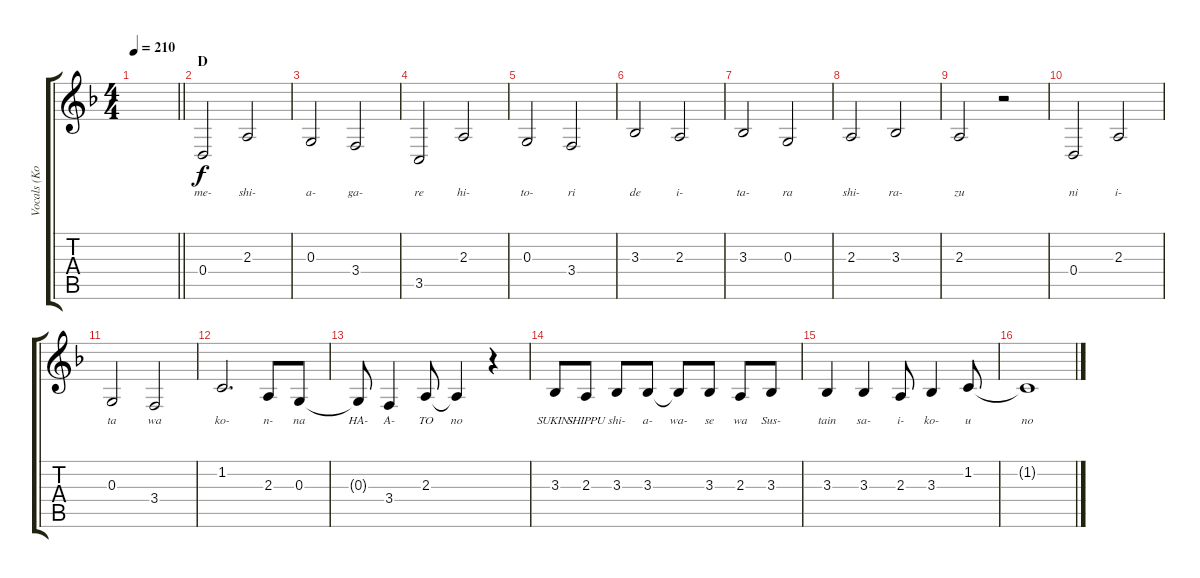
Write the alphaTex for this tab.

\track ("Vocals (Kotobuki Tsumugi)" "Vocals (Ko") {instrument altosax}
\staff {score tabs}
\tuning (E4 B3 G3 D3 A2 E2) {hide}
\ts (4 4)
\tempo 210
\clef g2
\barLineRight lightlight
\ks f
|
\section ("" "D")
0.4.2{lyrics (0 "me-") lyrics (1 "") lyrics (2 "") lyrics (3 "") lyrics (4 "")} 2.3.2{lyrics (0 "shi-") lyrics (1 "") lyrics (2 "") lyrics (3 "") lyrics (4 "")} |
0.3.2{lyrics (0 "a-") lyrics (1 "") lyrics (2 "") lyrics (3 "") lyrics (4 "")} 3.4.2{lyrics (0 "ga-") lyrics (1 "") lyrics (2 "") lyrics (3 "") lyrics (4 "")} |
3.5.2{lyrics (0 "re") lyrics (1 "") lyrics (2 "") lyrics (3 "") lyrics (4 "")} 2.3.2{lyrics (0 "hi-") lyrics (1 "") lyrics (2 "") lyrics (3 "") lyrics (4 "")} |
0.3.2{lyrics (0 "to-") lyrics (1 "") lyrics (2 "") lyrics (3 "") lyrics (4 "")} 3.4.2{lyrics (0 "ri") lyrics (1 "") lyrics (2 "") lyrics (3 "") lyrics (4 "")} |
3.3.2{lyrics (0 "de") lyrics (1 "") lyrics (2 "") lyrics (3 "") lyrics (4 "")} 2.3.2{lyrics (0 "i-") lyrics (1 "") lyrics (2 "") lyrics (3 "") lyrics (4 "")} |
3.3.2{lyrics (0 "ta-") lyrics (1 "") lyrics (2 "") lyrics (3 "") lyrics (4 "")} 0.3.2{lyrics (0 "ra") lyrics (1 "") lyrics (2 "") lyrics (3 "") lyrics (4 "")} |
2.3.2{lyrics (0 "shi-") lyrics (1 "") lyrics (2 "") lyrics (3 "") lyrics (4 "")} 3.3.2{lyrics (0 "ra-") lyrics (1 "") lyrics (2 "") lyrics (3 "") lyrics (4 "")} |
2.3.2{lyrics (0 "zu") lyrics (1 "") lyrics (2 "") lyrics (3 "") lyrics (4 "")} r.2 |
0.4.2{lyrics (0 "ni") lyrics (1 "") lyrics (2 "") lyrics (3 "") lyrics (4 "")} 2.3.2{lyrics (0 "i-") lyrics (1 "") lyrics (2 "") lyrics (3 "") lyrics (4 "")} |
0.3.2{lyrics (0 "ta") lyrics (1 "") lyrics (2 "") lyrics (3 "") lyrics (4 "")} 3.4.2{lyrics (0 "wa") lyrics (1 "") lyrics (2 "") lyrics (3 "") lyrics (4 "")} |
1.2.2{d lyrics (0 "ko-") lyrics (1 "") lyrics (2 "") lyrics (3 "") lyrics (4 "")} 2.3.8{lyrics (0 "n-") lyrics (1 "") lyrics (2 "") lyrics (3 "") lyrics (4 "")} 0.3.8{lyrics (0 "na") lyrics (1 "") lyrics (2 "") lyrics (3 "") lyrics (4 "")} |
0.3{t}.8{lyrics (0 "HA-") lyrics (1 "") lyrics (2 "") lyrics (3 "") lyrics (4 "")} 3.4.4{lyrics (0 "A-") lyrics (1 "") lyrics (2 "") lyrics (3 "") lyrics (4 "")} 2.3.8{lyrics (0 "TO") lyrics (1 "") lyrics (2 "") lyrics (3 "") lyrics (4 "")} 2.3{t}.4{lyrics (0 "no") lyrics (1 "") lyrics (2 "") lyrics (3 "") lyrics (4 "")} r.4 |
3.3.8{lyrics (0 "SUKIN-") lyrics (1 "") lyrics (2 "") lyrics (3 "") lyrics (4 "")} 2.3.8{lyrics (0 "SHIPPU") lyrics (1 "") lyrics (2 "") lyrics (3 "") lyrics (4 "")} 3.3.8{lyrics (0 "shi-") lyrics (1 "") lyrics (2 "") lyrics (3 "") lyrics (4 "")} 3.3.8{lyrics (0 "a-") lyrics (1 "") lyrics (2 "") lyrics (3 "") lyrics (4 "")} 3.3{t}.8{lyrics (0 "wa-") lyrics (1 "") lyrics (2 "") lyrics (3 "") lyrics (4 "")} 3.3.8{lyrics (0 "se") lyrics (1 "") lyrics (2 "") lyrics (3 "") lyrics (4 "")} 2.3.8{lyrics (0 "wa") lyrics (1 "") lyrics (2 "") lyrics (3 "") lyrics (4 "")} 3.3.8{lyrics (0 "Sus-") lyrics (1 "") lyrics (2 "") lyrics (3 "") lyrics (4 "")} |
3.3.4{lyrics (0 "tain") lyrics (1 "") lyrics (2 "") lyrics (3 "") lyrics (4 "")} 3.3.4{lyrics (0 "sa-") lyrics (1 "") lyrics (2 "") lyrics (3 "") lyrics (4 "")} 2.3.8{lyrics (0 "i-") lyrics (1 "") lyrics (2 "") lyrics (3 "") lyrics (4 "")} 3.3.4{lyrics (0 "ko-") lyrics (1 "") lyrics (2 "") lyrics (3 "") lyrics (4 "")} 1.2.8{lyrics (0 "u") lyrics (1 "") lyrics (2 "") lyrics (3 "") lyrics (4 "")} |
1.2{t}.1{lyrics (0 "no") lyrics (1 "") lyrics (2 "") lyrics (3 "") lyrics (4 "")}
